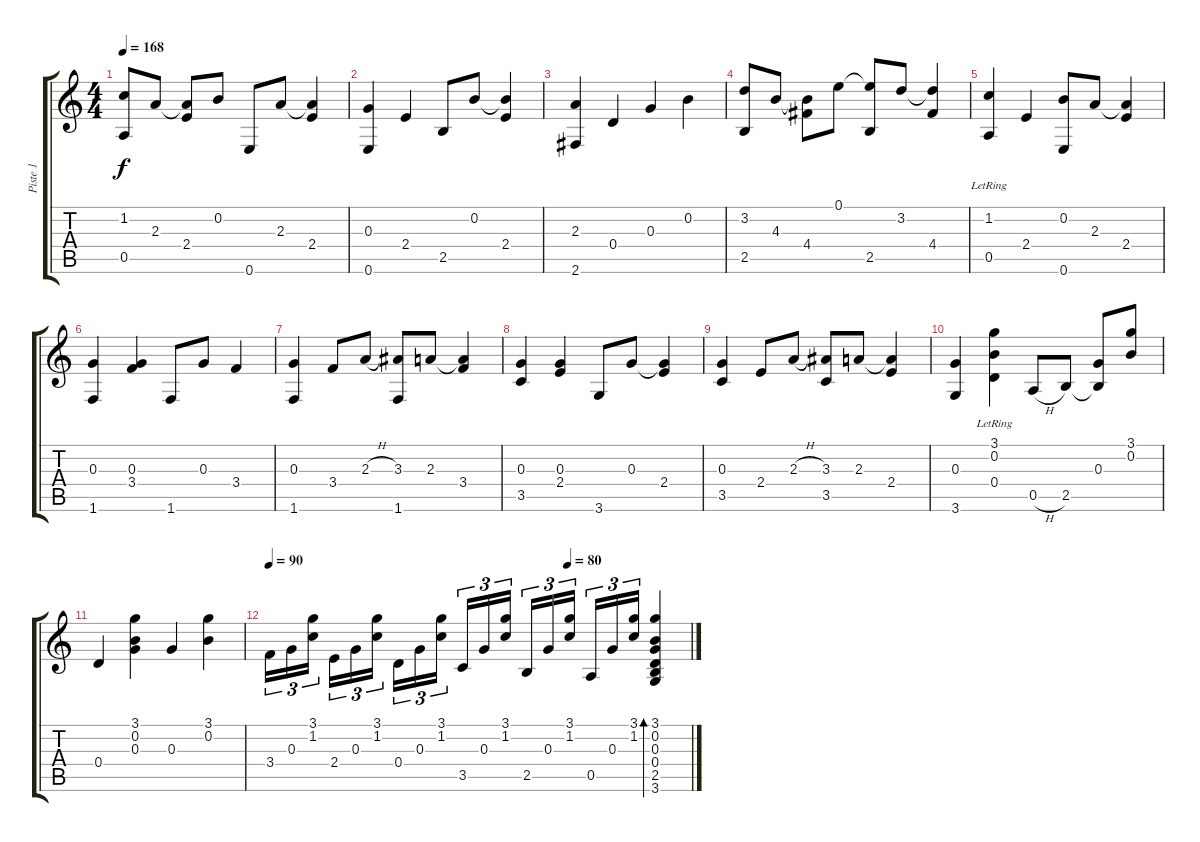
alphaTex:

\track ("Piste 1" "Piste 1") {instrument acousticguitarsteel}
\staff {score tabs}
\tuning (E4 B3 G3 D3 A2 E2) {hide}
\ts (4 4)
\tempo 168
\clef g2
\ks c
(1.2 0.5).8{dy f} 2.3.8 (2.3{t} 2.4).8 0.2.8 0.6.8 2.3.8 (2.3{t} 2.4).4 |
(0.3 0.6).4 2.4.4 2.5.8 0.2.8 (0.2{t} 2.4).4 |
(2.3 2.6).4 0.4.4 0.3.4 0.2.4 |
(3.2 2.5).8 4.3.8 (4.3{t} 4.4).8 0.1.8 (0.1{t} 2.5).8 3.2.8 (3.2{t} 4.4).4 |
(1.2{lr} 0.5).4 2.4.4 (0.2 0.6).8 2.3.8 (2.3{t} 2.4).4 |
(0.3 1.6).4 (0.3 3.4).4 1.6.8 0.3.8 3.4.4 |
(0.3 1.6).4 3.4.8 2.3{h}.8 (3.3 1.6).8 2.3.8 (2.3{t} 3.4).4 |
(0.3 3.5).4 (0.3 2.4).4 3.6.8 0.3.8 (0.3{t} 2.4).4 |
(0.3 3.5).4 2.4.8 2.3{h}.8 (3.3 3.5).8 2.3.8 (2.3{t} 2.4).4 |
(0.3 3.6).4 (3.1{lr} 0.2{lr} 0.4).4 0.5{h}.8 2.5.8 (0.3 2.5{t}).8 (3.1 0.2).8 |
0.4.4 (3.1 0.2 0.3).4 0.3.4 (3.1 0.2).4 |
\tempo 90
\tempo (80 0.7083333333333334)
3.4.16{tu (3 2)} 0.3.16{tu (3 2)} (3.1 1.2).16{tu (3 2)} 2.4.16{tu (3 2)} 0.3.16{tu (3 2)} (3.1 1.2).16{tu (3 2)} 0.4.16{tu (3 2)} 0.3.16{tu (3 2)} (3.1 1.2).16{tu (3 2)} 3.5.16{tu (3 2)} 0.3.16{tu (3 2)} (3.1 1.2).16{tu (3 2)} 2.5.16{tu (3 2)} 0.3.16{tu (3 2)} (3.1 1.2).16{tu (3 2)} 0.5.16{tu (3 2)} 0.3.16{tu (3 2)} (3.1 1.2).16{tu (3 2)} (3.1 0.2 0.3 0.4 2.5 3.6).4{bd 480}
